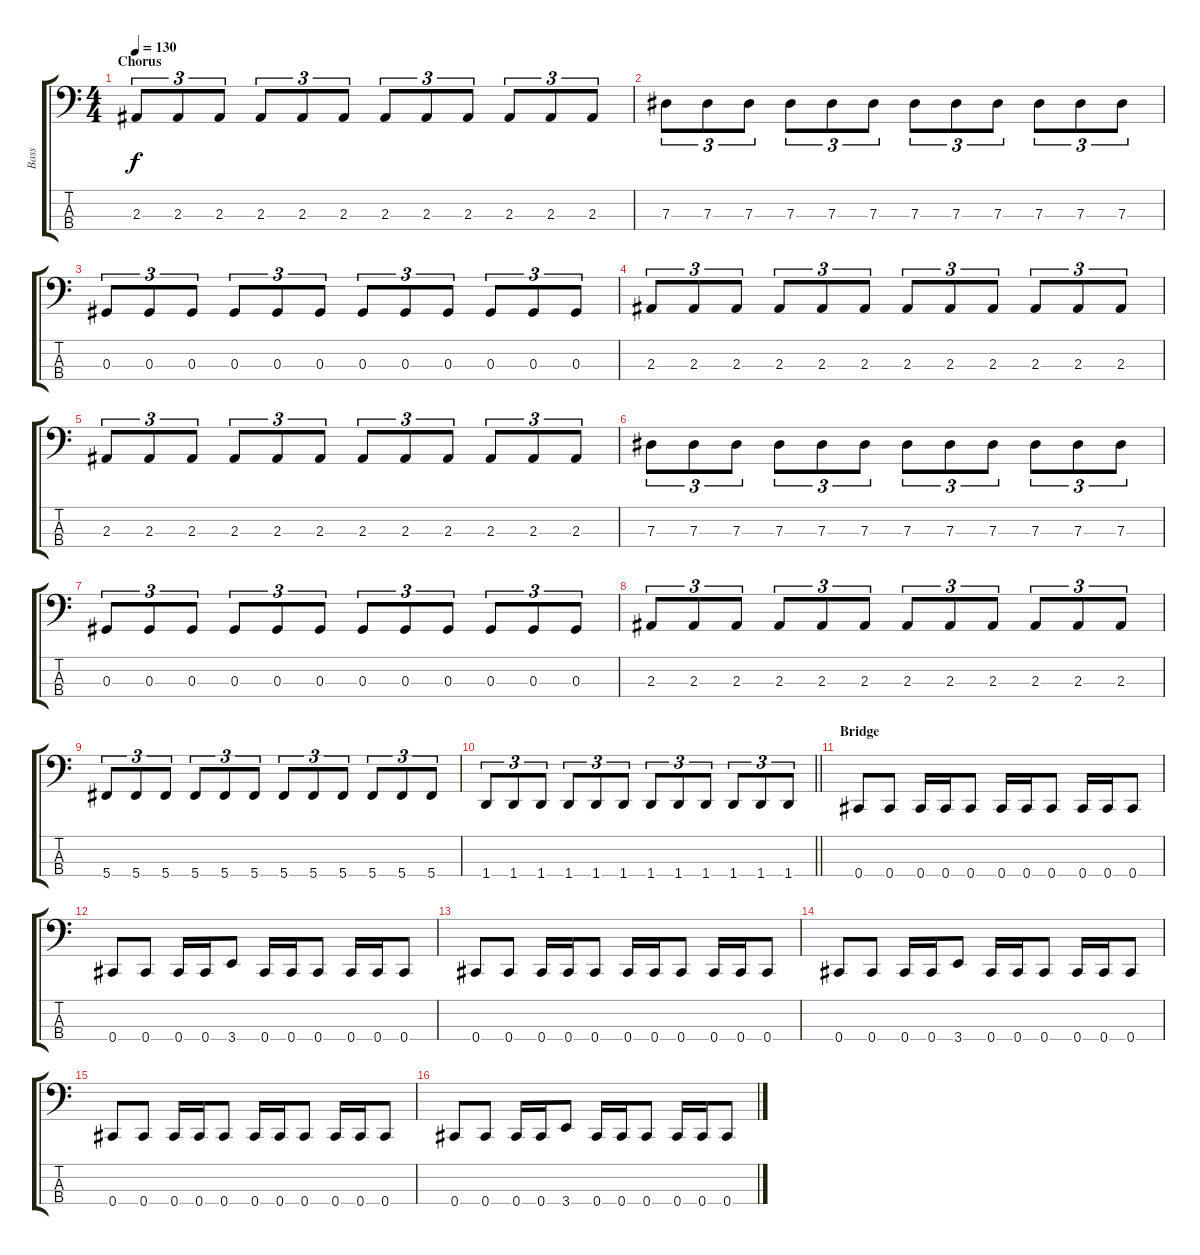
\track ("Bass" "Bass") {instrument electricbassfinger}
\staff {score tabs}
\tuning (Gb2 Db2 Ab1 Db1) {hide}
\ts (4 4)
\section ("" "Chorus")
\tempo 130
\clef f4
\ks c
2.3.8{tu (3 2) dy f} 2.3.8{tu (3 2)} 2.3.8{tu (3 2)} 2.3.8{tu (3 2)} 2.3.8{tu (3 2)} 2.3.8{tu (3 2)} 2.3.8{tu (3 2)} 2.3.8{tu (3 2)} 2.3.8{tu (3 2)} 2.3.8{tu (3 2)} 2.3.8{tu (3 2)} 2.3.8{tu (3 2)} |
7.3.8{tu (3 2)} 7.3.8{tu (3 2)} 7.3.8{tu (3 2)} 7.3.8{tu (3 2)} 7.3.8{tu (3 2)} 7.3.8{tu (3 2)} 7.3.8{tu (3 2)} 7.3.8{tu (3 2)} 7.3.8{tu (3 2)} 7.3.8{tu (3 2)} 7.3.8{tu (3 2)} 7.3.8{tu (3 2)} |
0.3.8{tu (3 2)} 0.3.8{tu (3 2)} 0.3.8{tu (3 2)} 0.3.8{tu (3 2)} 0.3.8{tu (3 2)} 0.3.8{tu (3 2)} 0.3.8{tu (3 2)} 0.3.8{tu (3 2)} 0.3.8{tu (3 2)} 0.3.8{tu (3 2)} 0.3.8{tu (3 2)} 0.3.8{tu (3 2)} |
2.3.8{tu (3 2)} 2.3.8{tu (3 2)} 2.3.8{tu (3 2)} 2.3.8{tu (3 2)} 2.3.8{tu (3 2)} 2.3.8{tu (3 2)} 2.3.8{tu (3 2)} 2.3.8{tu (3 2)} 2.3.8{tu (3 2)} 2.3.8{tu (3 2)} 2.3.8{tu (3 2)} 2.3.8{tu (3 2)} |
2.3.8{tu (3 2)} 2.3.8{tu (3 2)} 2.3.8{tu (3 2)} 2.3.8{tu (3 2)} 2.3.8{tu (3 2)} 2.3.8{tu (3 2)} 2.3.8{tu (3 2)} 2.3.8{tu (3 2)} 2.3.8{tu (3 2)} 2.3.8{tu (3 2)} 2.3.8{tu (3 2)} 2.3.8{tu (3 2)} |
7.3.8{tu (3 2)} 7.3.8{tu (3 2)} 7.3.8{tu (3 2)} 7.3.8{tu (3 2)} 7.3.8{tu (3 2)} 7.3.8{tu (3 2)} 7.3.8{tu (3 2)} 7.3.8{tu (3 2)} 7.3.8{tu (3 2)} 7.3.8{tu (3 2)} 7.3.8{tu (3 2)} 7.3.8{tu (3 2)} |
0.3.8{tu (3 2)} 0.3.8{tu (3 2)} 0.3.8{tu (3 2)} 0.3.8{tu (3 2)} 0.3.8{tu (3 2)} 0.3.8{tu (3 2)} 0.3.8{tu (3 2)} 0.3.8{tu (3 2)} 0.3.8{tu (3 2)} 0.3.8{tu (3 2)} 0.3.8{tu (3 2)} 0.3.8{tu (3 2)} |
2.3.8{tu (3 2)} 2.3.8{tu (3 2)} 2.3.8{tu (3 2)} 2.3.8{tu (3 2)} 2.3.8{tu (3 2)} 2.3.8{tu (3 2)} 2.3.8{tu (3 2)} 2.3.8{tu (3 2)} 2.3.8{tu (3 2)} 2.3.8{tu (3 2)} 2.3.8{tu (3 2)} 2.3.8{tu (3 2)} |
5.4.8{tu (3 2)} 5.4.8{tu (3 2)} 5.4.8{tu (3 2)} 5.4.8{tu (3 2)} 5.4.8{tu (3 2)} 5.4.8{tu (3 2)} 5.4.8{tu (3 2)} 5.4.8{tu (3 2)} 5.4.8{tu (3 2)} 5.4.8{tu (3 2)} 5.4.8{tu (3 2)} 5.4.8{tu (3 2)} |
\barLineRight lightlight
1.4.8{tu (3 2)} 1.4.8{tu (3 2)} 1.4.8{tu (3 2)} 1.4.8{tu (3 2)} 1.4.8{tu (3 2)} 1.4.8{tu (3 2)} 1.4.8{tu (3 2)} 1.4.8{tu (3 2)} 1.4.8{tu (3 2)} 1.4.8{tu (3 2)} 1.4.8{tu (3 2)} 1.4.8{tu (3 2)} |
\section ("" "Bridge")
0.4.8 0.4.8 0.4.16 0.4.16 0.4.8 0.4.16 0.4.16 0.4.8 0.4.16 0.4.16 0.4.8 |
0.4.8 0.4.8 0.4.16 0.4.16 3.4.8 0.4.16 0.4.16 0.4.8 0.4.16 0.4.16 0.4.8 |
0.4.8 0.4.8 0.4.16 0.4.16 0.4.8 0.4.16 0.4.16 0.4.8 0.4.16 0.4.16 0.4.8 |
0.4.8 0.4.8 0.4.16 0.4.16 3.4.8 0.4.16 0.4.16 0.4.8 0.4.16 0.4.16 0.4.8 |
0.4.8 0.4.8 0.4.16 0.4.16 0.4.8 0.4.16 0.4.16 0.4.8 0.4.16 0.4.16 0.4.8 |
0.4.8 0.4.8 0.4.16 0.4.16 3.4.8 0.4.16 0.4.16 0.4.8 0.4.16 0.4.16 0.4.8
